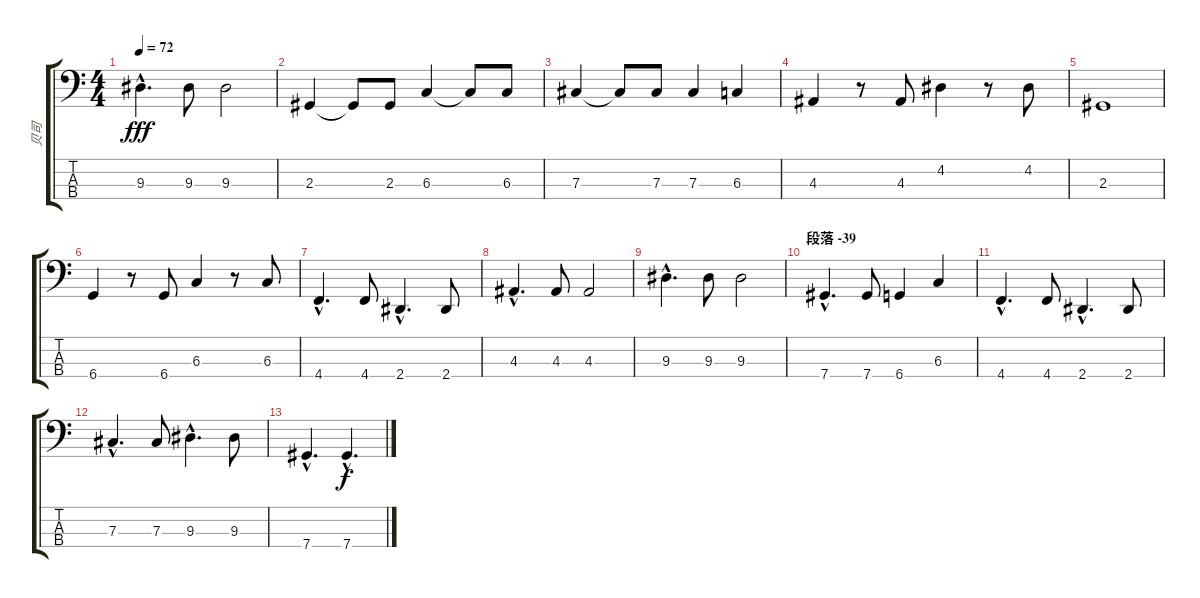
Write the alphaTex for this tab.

\track ("贝司" "贝司") {instrument acousticbass}
\staff {score tabs}
\tuning (E2 B1 Gb1 Db1) {hide}
\ts (4 4)
\tempo 72
\clef f4
\ks c
9.3{hac}.4{d dy fff} 9.3.8 9.3.2 |
2.3.4 2.3{t}.8 2.3.8 6.3.4 6.3{t}.8 6.3.8 |
7.3.4 7.3{t}.8 7.3.8 7.3.4 6.3.4 |
4.3.4 r.8 4.3.8 4.2.4 r.8 4.2.8 |
2.3.1 |
6.4.4 r.8 6.4.8 6.3.4 r.8 6.3.8 |
4.4{hac}.4{d} 4.4.8 2.4{hac}.4{d} 2.4.8 |
4.3{hac}.4{d} 4.3.8 4.3.2 |
9.3{hac}.4{d} 9.3.8 9.3.2 |
\section ("" "段落 -39")
7.4{hac}.4{d} 7.4.8 6.4.4 6.3.4 |
4.4{hac}.4{d} 4.4.8 2.4{hac}.4{d} 2.4.8 |
7.3{hac}.4{d} 7.3.8 9.3{hac}.4{d} 9.3.8 |
7.4{hac}.4{d} 7.4{hac}.4{d dy f}
